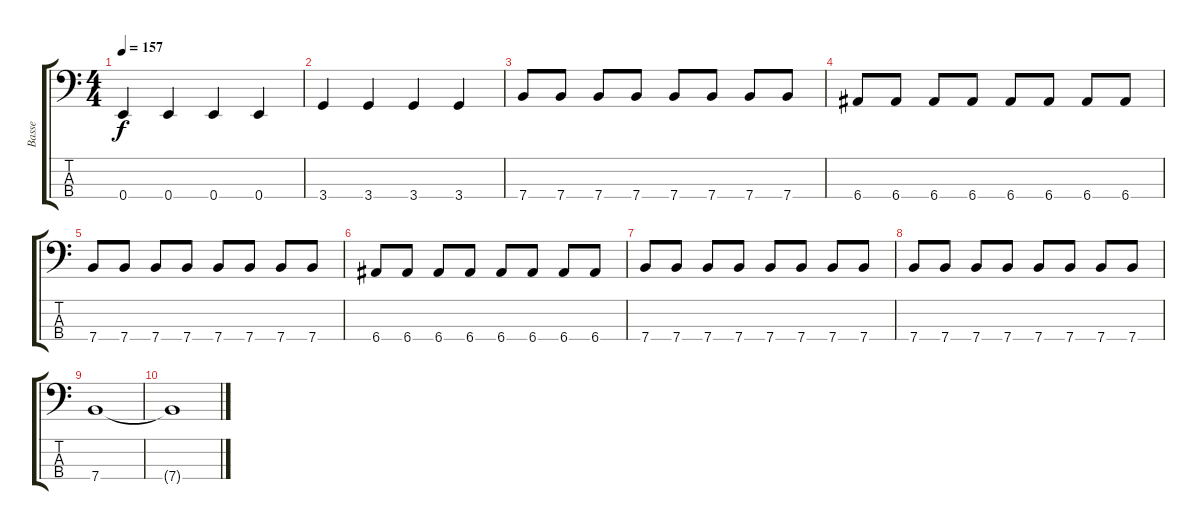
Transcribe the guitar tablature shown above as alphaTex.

\track ("Basse" "Basse") {instrument electricbassfinger}
\staff {score tabs}
\tuning (G2 D2 A1 E1) {hide}
\ts (4 4)
\tempo 157
\clef f4
\ks c
0.4.4{dy f} 0.4.4 0.4.4 0.4.4 |
3.4.4 3.4.4 3.4.4 3.4.4 |
7.4.8 7.4.8 7.4.8 7.4.8 7.4.8 7.4.8 7.4.8 7.4.8 |
6.4.8 6.4.8 6.4.8 6.4.8 6.4.8 6.4.8 6.4.8 6.4.8 |
7.4.8 7.4.8 7.4.8 7.4.8 7.4.8 7.4.8 7.4.8 7.4.8 |
6.4.8 6.4.8 6.4.8 6.4.8 6.4.8 6.4.8 6.4.8 6.4.8 |
7.4.8 7.4.8 7.4.8 7.4.8 7.4.8 7.4.8 7.4.8 7.4.8 |
7.4.8 7.4.8 7.4.8 7.4.8 7.4.8 7.4.8 7.4.8 7.4.8 |
7.4.1 |
7.4{t}.1
